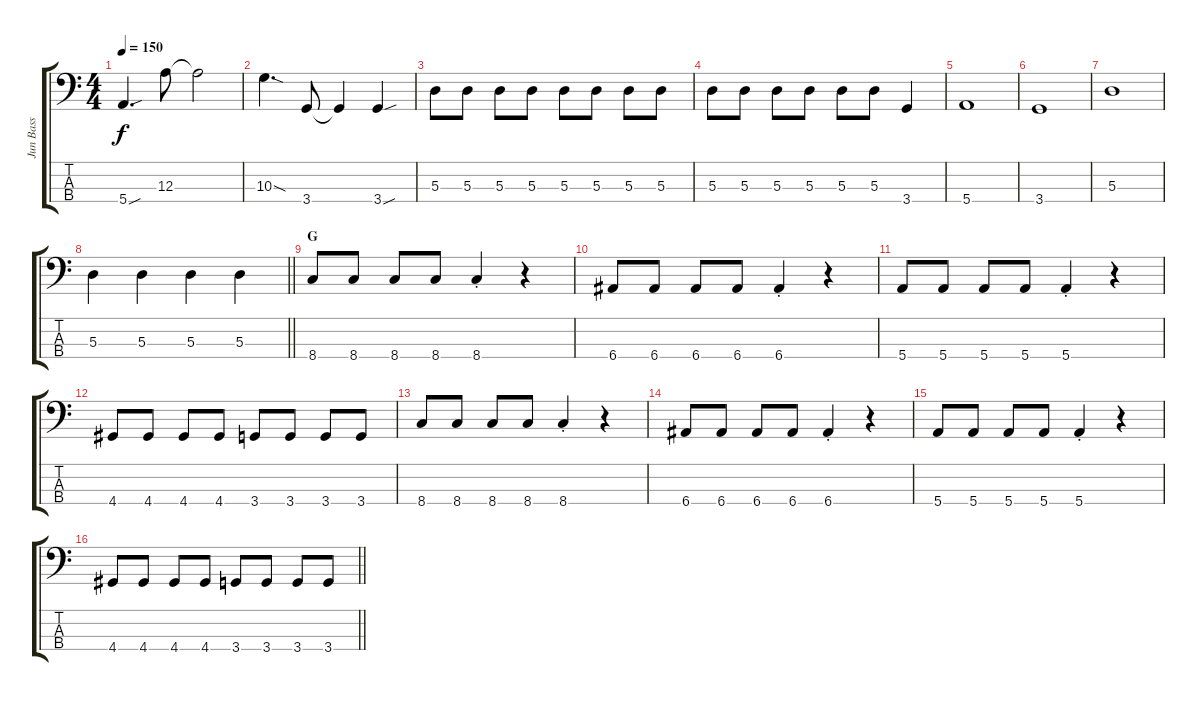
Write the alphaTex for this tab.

\track ("Jun Bass" "Jun Bass") {instrument electricbassfinger}
\staff {score tabs}
\tuning (G2 D2 A1 E1) {hide}
\ts (4 4)
\tempo 150
\clef f4
\ks c
5.4{sou}.4{d dy f} 12.3.8 12.3{t}.2 |
10.3{sod}.4{d} 3.4.8 3.4{t}.4 3.4{sou}.4 |
5.3.8 5.3.8 5.3.8 5.3.8 5.3.8 5.3.8 5.3.8 5.3.8 |
5.3.8 5.3.8 5.3.8 5.3.8 5.3.8 5.3.8 3.4.4 |
5.4.1 |
3.4.1 |
5.3.1 |
\barLineRight lightlight
5.3.4 5.3.4 5.3.4 5.3.4 |
\section ("" "G")
8.4.8 8.4.8 8.4.8 8.4.8 8.4{st}.4 r.4 |
6.4.8 6.4.8 6.4.8 6.4.8 6.4{st}.4 r.4 |
5.4.8 5.4.8 5.4.8 5.4.8 5.4{st}.4 r.4 |
4.4.8 4.4.8 4.4.8 4.4.8 3.4.8 3.4.8 3.4.8 3.4.8 |
8.4.8 8.4.8 8.4.8 8.4.8 8.4{st}.4 r.4 |
6.4.8 6.4.8 6.4.8 6.4.8 6.4{st}.4 r.4 |
5.4.8 5.4.8 5.4.8 5.4.8 5.4{st}.4 r.4 |
\barLineRight lightlight
4.4.8 4.4.8 4.4.8 4.4.8 3.4.8 3.4.8 3.4.8 3.4.8
